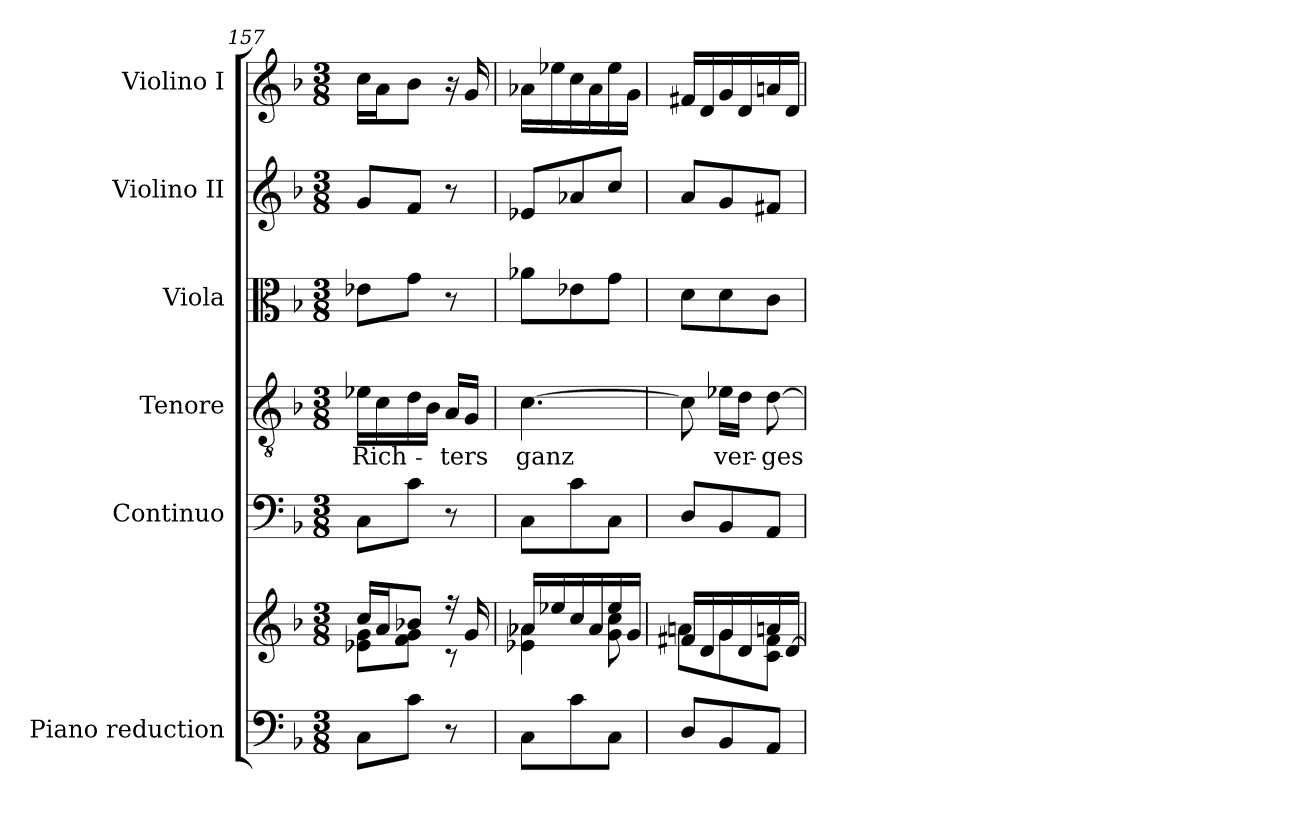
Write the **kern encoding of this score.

**kern	**kern	**kern	**kern	**text	**kern	**kern	**kern
*part6	*part6	*part5	*part4	*part4	*part3	*part2	*part1
*staff7	*staff6	*staff5	*staff4	*staff4	*staff3	*staff2	*staff1
*I"Piano reduction	*	*I"Continuo	*I"Tenore	*	*I"Viola	*I"Violino II	*I"Violino I
*I'Pno	*	*	*	*	*I'Vla	*I'Vln	*I'Vln
!!LO:PB:g=z
*clefF4	*clefG2	*clefF4	*clefGv2	*	*clefC3	*clefG2	*clefG2
*k[b-]	*k[b-]	*k[b-]	*k[b-]	*	*k[b-]	*k[b-]	*k[b-]
*M3/8	*M3/8	*M3/8	*M3/8	*	*M3/8	*M3/8	*M3/8
=157	=157	=157	=157	=157	=157	=157	=157
*	*^	*	*	*	*	*	*
!	!	!	!	!	!LO:LY:b	!	!	!
8C\L	16cc/LL	8e-X\ 8g\L	8C\L	16e-X\LL	Rich-	8e-X\L	8g/L	16cc\LL
.	16a/J	.	.	16c\	.	.	.	16a\J
8c\J	8b-X/J	8f\ 8g\J	8c\J	16d\	.	8g\J	8f/J	8b-\J
.	.	.	.	16B-\JJ	.	.	.	.
!	!	!	!	!	!LO:LY:b	!	!	!
8r	16r	8r	8r	16A/LL	-ters	8r	8r	16r
.	16g/	.	.	16G/JJ	.	.	.	16g/
=158	=158	=158	=158	=158	=158	=158	=158	=158
!	!	!	!	!	!LO:LY:b	!	!	!
8C\L	16a-X/LL	4e-X\ 4a-\	8C\L	[4.c\	ganz	8a-X\L	8e-X/L	16a-X\LL
.	16ee-X/	.	.	.	.	.	.	16ee-X\
8c\	16cc/	.	8c\	.	.	8e-X\	8a-X/	16cc\
.	16a-/	.	.	.	.	.	.	16a-\
8C\J	16ee-/	8g\ 8cc\	8C\J	.	.	8g\J	8cc/J	16ee-\
.	16g/JJ	.	.	.	.	.	.	16g\JJ
=159	=159	=159	=159	=159	=159	=159	=159	=159
8D/L	16f#X/LL	8an\L	8D/L	8c\]	.	8d\L	8a/L	16f#X/LL
.	16d/	.	.	.	.	.	.	16d/
!	!	!	!	!	!LO:LY:b	!	!	!
8BB-/	16g/	8g\	8BB-/	16e-X\LL	ver-	8d\	8g/	16g/
.	16d/	.	.	16d\JJ	.	.	.	16d/
!	!	!	!	!	!LO:LY:b	!	!	!
8AA/J	16an/	8c\ 8f#\J	8AA/J	[8d\	-ges-	8c\J	8f#X/J	16an/
.	[16d/JJ	.	.	.	.	.	.	16d/JJ
*	*v	*v	*	*	*	*	*	*
=	=	=	=	=	=	=	=
*-	*-	*-	*-	*-	*-	*-	*-
